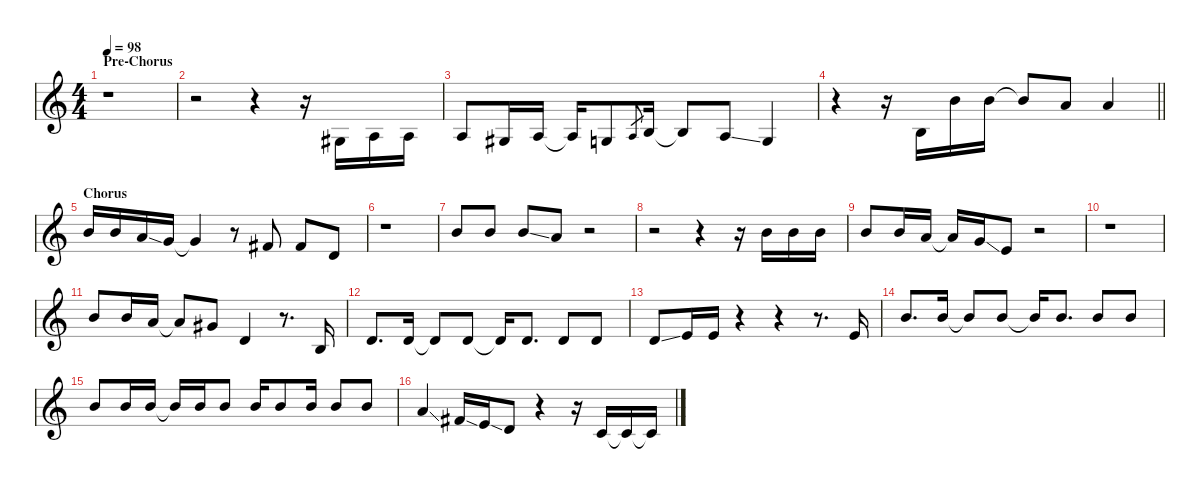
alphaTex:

\defaultSystemsLayout 4
\hideDynamics
\bracketExtendMode nobrackets
\singleTrackTrackNamePolicy hidden
\multiTrackTrackNamePolicy hidden
\firstSystemTrackNameMode fullname
\firstSystemTrackNameOrientation horizontal
\otherSystemsTrackNameOrientation horizontal
\track ("Vocals 1" "clar.") {instrument clarinet}
\staff {score}
\tuning (E4 B3 G3 D3 A2 E2)
\ts (4 4)
\section ("" "Pre-Chorus")
\tempo 98
\clef g2
\ks c
r.1{dy f beam Down} |
r.2{beam Down} r.4{beam Down} r.16{beam Down} 1.3{acc #}.16{beam Up} 2.3.16{beam Up} 2.3.16{beam Up} |
2.3.8{beam Up} 1.3{acc #}.16{beam Up} 2.3.16{beam Up} 2.3{t}.16{beam Up} 0.3.8{beam Up} 2.3.8{gr dy mf beam Up} 4.3.16{dy f beam Up} 4.3{t}.8{beam Up} 2.3{ss}.8{beam Up} 0.3.4{beam Up} |
\barLineRight lightlight
r.4{beam Down} r.16{beam Down} 0.2.16{beam Up} 7.1.16{beam Up} 7.1.16{beam Up} 7.1{t}.8{beam Up} 5.1.8{beam Up} 5.1.4{beam Up} |
\section ("" "Chorus")
7.1.16{beam Up} 7.1.16{beam Up} 5.1{ss}.16{beam Up} 3.1.16{beam Up} 3.1{t}.4{beam Up} r.8{beam Up} 2.1{acc #}.8{beam Up} 2.1{acc #}.8{beam Up} 3.2.8{beam Up} |
r.1{beam Down} |
7.1.8{beam Up} 7.1.8{beam Up} 7.1{ss}.8{beam Up} 5.1.8{beam Up} r.2{beam Up} |
r.2{beam Down} r.4{beam Down} r.16{beam Down} 7.1.16{beam Up} 7.1.16{beam Up} 7.1.16{beam Up} |
7.1.8{beam Up} 7.1.16{beam Up} 5.1.16{beam Up} 5.1{t}.16{beam Up} 3.1{ss}.16{beam Up} 0.1.8{beam Up} r.2{beam Up} |
r.1{beam Down} |
7.1.8{beam Up} 7.1.16{beam Up} 5.1.16{beam Up} 5.1{t}.8{beam Up} 4.1{acc #}.8{beam Up} 3.2.4{beam Up} r.8{d beam Up} 0.2.16{beam Up} |
3.2.8{d beam Up} 3.2.16{beam Up} 3.2{t}.8{beam Up} 3.2.8{beam Up} 3.2{t}.16{beam Up} 3.2.8{d beam Up} 3.2.8{beam Up} 3.2.8{beam Up} |
3.2{ss}.8{beam Up} 5.2.16{beam Up} 0.1.16{beam Up} r.4{beam Up} r.4{beam Up} r.8{d beam Up} 0.1.16{beam Up} |
7.1.8{d beam Up} 7.1.16{beam Up} 7.1{t}.8{beam Up} 7.1.8{beam Up} 7.1{t}.16{beam Up} 7.1.8{d beam Up} 7.1.8{beam Up} 7.1.8{beam Up} |
7.1.8{beam Up} 7.1.16{beam Up} 7.1.16{beam Up} 7.1{t}.16{beam Up} 7.1.16{beam Up} 7.1.8{beam Up} 7.1.16{beam Up} 7.1.8{beam Up} 7.1.16{beam Up} 7.1.8{beam Up} 7.1.8{beam Up} |
10.2{ss}.4{beam Up} 7.2{ss acc #}.16{beam Up} 5.2{ss}.16{beam Up} 3.2.8{beam Up} r.4{beam Up} r.16{beam Up} 1.2.16{beam Up} 1.2{t}.16{beam Up} 1.2{t}.16{beam Up}
